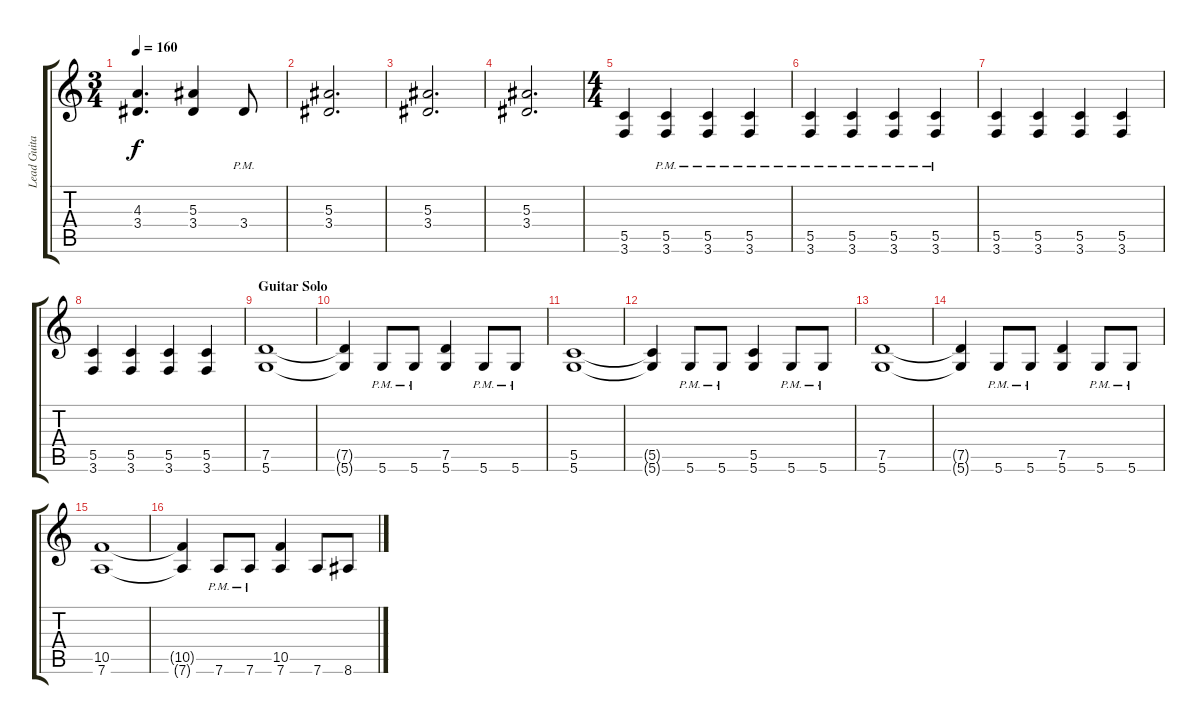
\track ("Lead Guitar" "Lead Guita") {instrument overdrivenguitar}
\staff {score tabs}
\tuning (D4 A3 F3 C3 G2 D2) {hide}
\ts (3 4)
\tempo 160
\clef g2
\ks c
(4.3 3.4).4{d dy f} (5.3 3.4).4 3.4{pm}.8 |
(5.3 3.4).2{d} |
(5.3 3.4).2{d} |
(5.3 3.4).2{d} |
\ts (4 4)
(5.5 3.6).4 (5.5{pm} 3.6{pm}).4 (5.5{pm} 3.6{pm}).4 (5.5{pm} 3.6{pm}).4 |
(5.5{pm} 3.6{pm}).4 (5.5{pm} 3.6{pm}).4 (5.5{pm} 3.6{pm}).4 (5.5{pm} 3.6{pm}).4 |
(5.5 3.6).4 (5.5 3.6).4 (5.5 3.6).4 (5.5 3.6).4 |
(5.5 3.6).4 (5.5 3.6).4 (5.5 3.6).4 (5.5 3.6).4 |
\section ("" "Guitar Solo")
(7.5 5.6).1 |
(7.5{t} 5.6{t}).4 5.6{pm}.8 5.6{pm}.8 (7.5 5.6).4 5.6{pm}.8 5.6{pm}.8 |
(5.5 5.6).1 |
(5.5{t} 5.6{t}).4 5.6{pm}.8 5.6{pm}.8 (5.5 5.6).4 5.6{pm}.8 5.6{pm}.8 |
(7.5 5.6).1 |
(7.5{t} 5.6{t}).4 5.6{pm}.8 5.6{pm}.8 (7.5 5.6).4 5.6{pm}.8 5.6{pm}.8 |
(10.5 7.6).1 |
(10.5{t} 7.6{t}).4 7.6{pm}.8 7.6{pm}.8 (10.5 7.6).4 7.6.8 8.6.8
